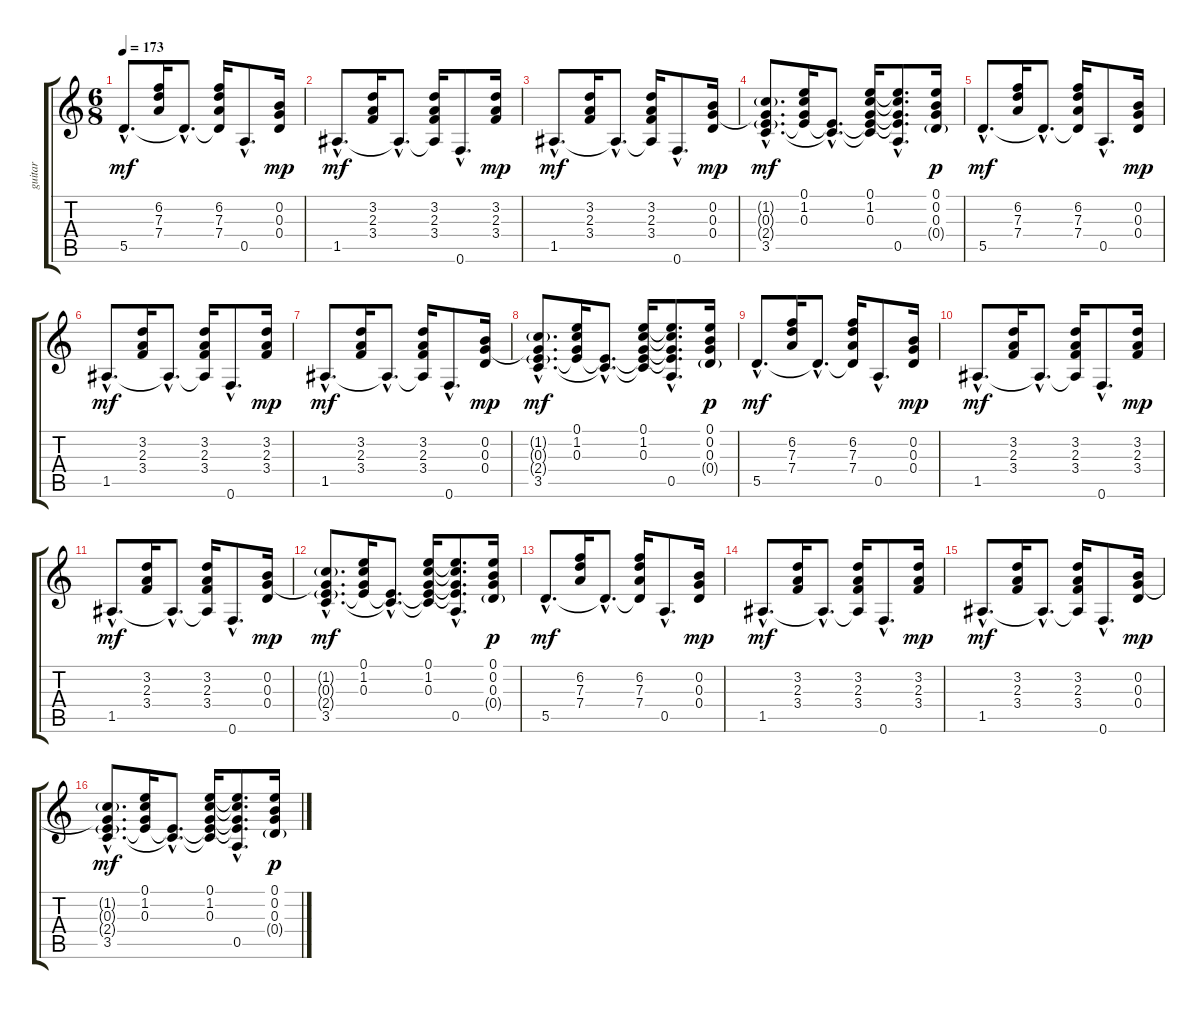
\track ("guitar" "guitar") {instrument acousticguitarnylon}
\staff {score tabs}
\tuning (E4 B3 G3 D3 A2 F2) {hide}
\ts (6 8)
\tempo 173
\clef g2
\ks c
5.5{hac}.8{d dy mf instrument acousticguitarnylon} (6.2 7.3 7.4).16 5.5{hac t}.8{d} (6.2 7.3 7.4 5.5{t}).16 0.5{hac}.8{d} (0.2 0.3 0.4).16{dy mp} |
1.5{hac}.8{d dy mf} (3.2 2.3 3.4).16 1.5{hac t}.8{d} (3.2 2.3 3.4 1.5{t}).16 0.6{hac}.8{d} (3.2 2.3 3.4).16{dy mp} |
1.5{hac}.8{d dy mf} (3.2 2.3 3.4).16 1.5{hac t}.8{d} (3.2 2.3 3.4 1.5{t}).16 0.6{hac}.8{d} (0.2 0.3 0.4).16{dy mp} |
(1.2{g hac} 0.3{hac t} 2.4{g hac} 3.5{hac}).8{d dy mf} (0.1 1.2 0.3 2.4{t}).16 (2.4{hac t} 3.5{hac t}).8{d} (0.1 1.2 0.3 2.4{t} 3.5{t}).16 (0.1{hac t} 1.2{hac t} 0.3{hac t} 2.4{hac t} 0.5{hac}).8{d} (0.1 0.2 0.3 0.4{g}).16{dy p} |
5.5{hac}.8{d dy mf} (6.2 7.3 7.4).16 5.5{hac t}.8{d} (6.2 7.3 7.4 5.5{t}).16 0.5{hac}.8{d} (0.2 0.3 0.4).16{dy mp} |
1.5{hac}.8{d dy mf} (3.2 2.3 3.4).16 1.5{hac t}.8{d} (3.2 2.3 3.4 1.5{t}).16 0.6{hac}.8{d} (3.2 2.3 3.4).16{dy mp} |
1.5{hac}.8{d dy mf} (3.2 2.3 3.4).16 1.5{hac t}.8{d} (3.2 2.3 3.4 1.5{t}).16 0.6{hac}.8{d} (0.2 0.3 0.4).16{dy mp} |
(1.2{g hac} 0.3{hac t} 2.4{g hac} 3.5{hac}).8{d dy mf} (0.1 1.2 0.3 2.4{t}).16 (2.4{hac t} 3.5{hac t}).8{d} (0.1 1.2 0.3 2.4{t} 3.5{t}).16 (0.1{hac t} 1.2{hac t} 0.3{hac t} 2.4{hac t} 0.5{hac}).8{d} (0.1 0.2 0.3 0.4{g}).16{dy p} |
5.5{hac}.8{d dy mf} (6.2 7.3 7.4).16 5.5{hac t}.8{d} (6.2 7.3 7.4 5.5{t}).16 0.5{hac}.8{d} (0.2 0.3 0.4).16{dy mp} |
1.5{hac}.8{d dy mf} (3.2 2.3 3.4).16 1.5{hac t}.8{d} (3.2 2.3 3.4 1.5{t}).16 0.6{hac}.8{d} (3.2 2.3 3.4).16{dy mp} |
1.5{hac}.8{d dy mf} (3.2 2.3 3.4).16 1.5{hac t}.8{d} (3.2 2.3 3.4 1.5{t}).16 0.6{hac}.8{d} (0.2 0.3 0.4).16{dy mp} |
(1.2{g hac} 0.3{hac t} 2.4{g hac} 3.5{hac}).8{d dy mf} (0.1 1.2 0.3 2.4{t}).16 (2.4{hac t} 3.5{hac t}).8{d} (0.1 1.2 0.3 2.4{t} 3.5{t}).16 (0.1{hac t} 1.2{hac t} 0.3{hac t} 2.4{hac t} 0.5{hac}).8{d} (0.1 0.2 0.3 0.4{g}).16{dy p} |
5.5{hac}.8{d dy mf} (6.2 7.3 7.4).16 5.5{hac t}.8{d} (6.2 7.3 7.4 5.5{t}).16 0.5{hac}.8{d} (0.2 0.3 0.4).16{dy mp} |
1.5{hac}.8{d dy mf} (3.2 2.3 3.4).16 1.5{hac t}.8{d} (3.2 2.3 3.4 1.5{t}).16 0.6{hac}.8{d} (3.2 2.3 3.4).16{dy mp} |
1.5{hac}.8{d dy mf} (3.2 2.3 3.4).16 1.5{hac t}.8{d} (3.2 2.3 3.4 1.5{t}).16 0.6{hac}.8{d} (0.2 0.3 0.4).16{dy mp} |
(1.2{g hac} 0.3{hac t} 2.4{g hac} 3.5{hac}).8{d dy mf} (0.1 1.2 0.3 2.4{t}).16 (2.4{hac t} 3.5{hac t}).8{d} (0.1 1.2 0.3 2.4{t} 3.5{t}).16 (0.1{hac t} 1.2{hac t} 0.3{hac t} 2.4{hac t} 0.5{hac}).8{d} (0.1 0.2 0.3 0.4{g}).16{dy p}
